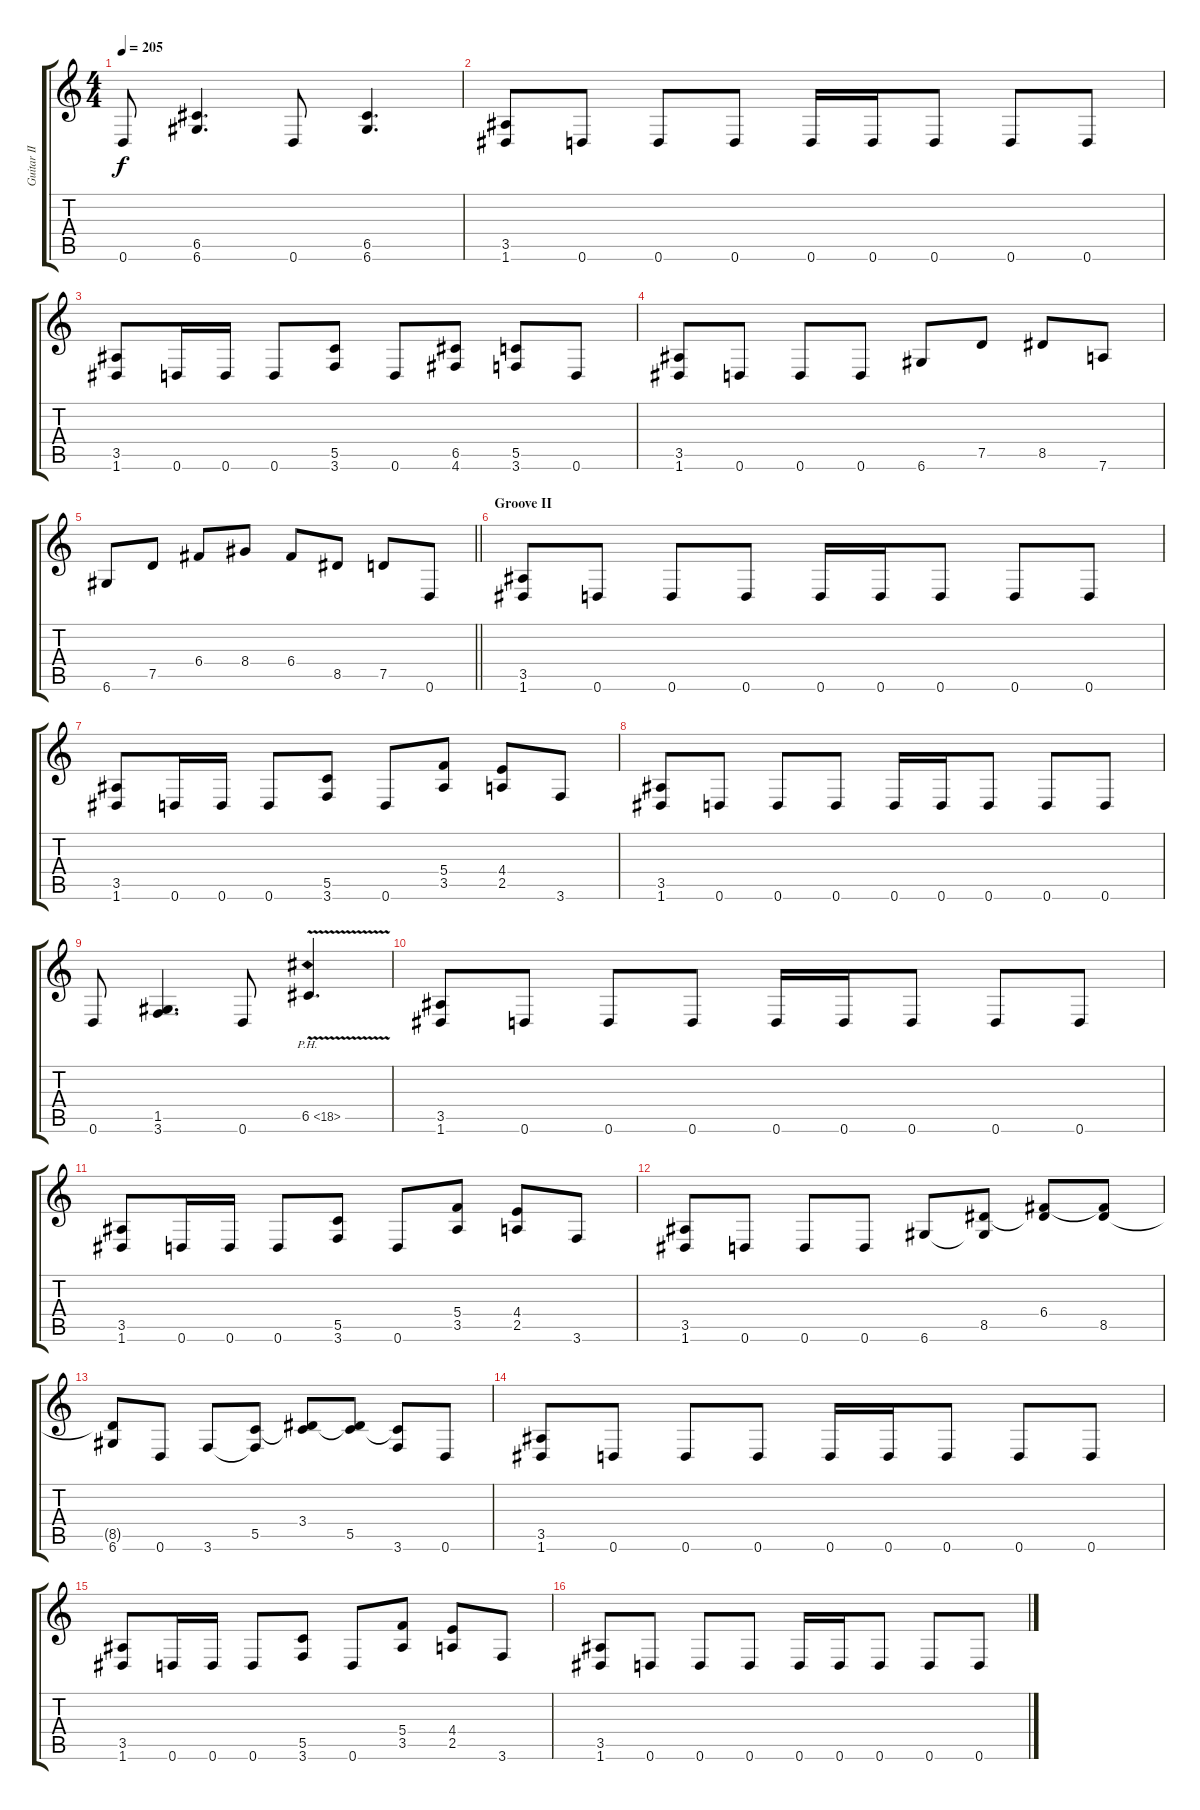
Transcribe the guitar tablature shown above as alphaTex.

\track ("Guitar II" "Guitar II") {instrument distortionguitar}
\staff {score tabs}
\tuning (D4 A3 F3 C3 G2 D2) {hide}
\ts (4 4)
\tempo 205
\clef g2
\ks c
0.6.8{dy f} (6.5 6.6).4{d} 0.6.8 (6.5 6.6).4{d} |
(3.5 1.6).8 0.6.8 0.6.8 0.6.8 0.6.16 0.6.16 0.6.8 0.6.8 0.6.8 |
(3.5 1.6).8 0.6.16 0.6.16 0.6.8 (5.5 3.6).8 0.6.8 (6.5 4.6).8 (5.5 3.6).8 0.6.8 |
(3.5 1.6).8 0.6.8 0.6.8 0.6.8 6.6.8 7.5.8 8.5.8 7.6.8 |
\barLineRight lightlight
6.6.8 7.5.8 6.4.8 8.4.8 6.4.8 8.5.8 7.5.8 0.6.8 |
\section ("" "Groove II")
(3.5 1.6).8 0.6.8 0.6.8 0.6.8 0.6.16 0.6.16 0.6.8 0.6.8 0.6.8 |
(3.5 1.6).8 0.6.16 0.6.16 0.6.8 (5.5 3.6).8 0.6.8 (5.4 3.5).8 (4.4 2.5).8 3.6.8 |
(3.5 1.6).8 0.6.8 0.6.8 0.6.8 0.6.16 0.6.16 0.6.8 0.6.8 0.6.8 |
0.6.8 (1.5 3.6).4{d} 0.6.8 6.5{ph 12 v}.4{d} |
(3.5 1.6).8 0.6.8 0.6.8 0.6.8 0.6.16 0.6.16 0.6.8 0.6.8 0.6.8 |
(3.5 1.6).8 0.6.16 0.6.16 0.6.8 (5.5 3.6).8 0.6.8 (5.4 3.5).8 (4.4 2.5).8 3.6.8 |
(3.5 1.6).8 0.6.8 0.6.8 0.6.8 6.6.8 (8.5 6.6{t}).8 (6.4 8.5{t}).8 (6.4{t} 8.5).8 |
(8.5{t} 6.6).8 0.6.8 3.6.8 (5.5 3.6{t}).8 (3.4 5.5{t}).8 (3.4{t} 5.5).8 (5.5{t} 3.6).8 0.6.8 |
(3.5 1.6).8 0.6.8 0.6.8 0.6.8 0.6.16 0.6.16 0.6.8 0.6.8 0.6.8 |
(3.5 1.6).8 0.6.16 0.6.16 0.6.8 (5.5 3.6).8 0.6.8 (5.4 3.5).8 (4.4 2.5).8 3.6.8 |
(3.5 1.6).8 0.6.8 0.6.8 0.6.8 0.6.16 0.6.16 0.6.8 0.6.8 0.6.8
